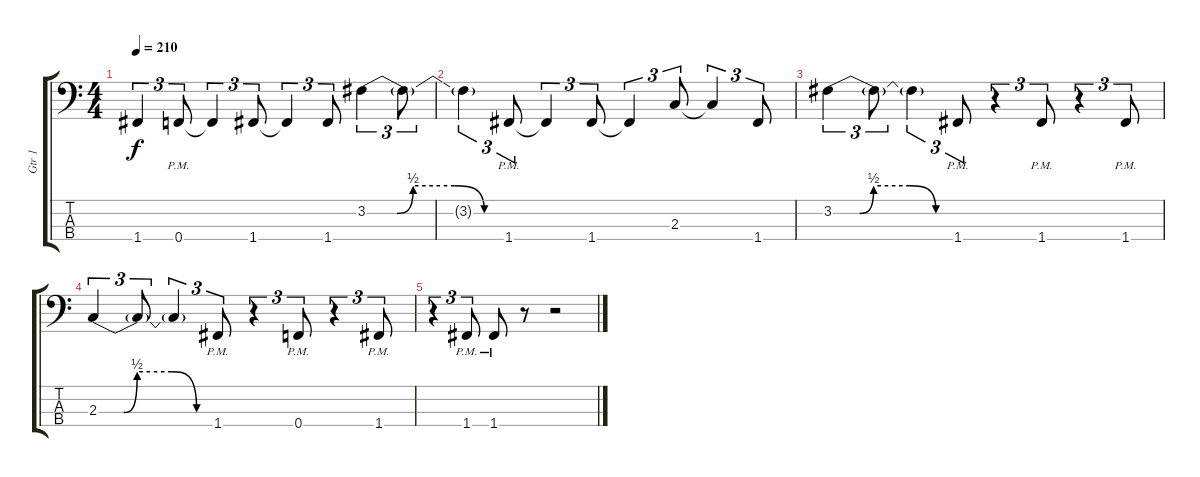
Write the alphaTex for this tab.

\track ("Gtr 1" "Gtr 1") {instrument distortionguitar}
\staff {score tabs}
\tuning (Ab2 Eb2 Bb1 F1) {hide}
\ts (4 4)
\tempo 210
\clef f4
\ks c
1.4{t}.4{tu (3 2) dy f} 0.4{pm}.8{tu (3 2)} 0.4{t}.4{tu (3 2)} 1.4.8{tu (3 2)} 1.4{t}.4{tu (3 2)} 1.4.8{tu (3 2)} 3.2{be (custom 0 0 13 0 20 2 38 2 51 0 60 0)}.4{tu (3 2)} 3.2{t}.8{tu (3 2)} |
3.2{t}.4{tu (3 2)} 1.4{pm}.8{tu (3 2)} 1.4{t}.4{tu (3 2)} 1.4.8{tu (3 2)} 1.4{t}.4{tu (3 2)} 2.3.8{tu (3 2)} 2.3{t}.4{tu (3 2)} 1.4.8{tu (3 2)} |
3.2{be (custom 0 0 13 0 20 2 38 2 51 0 60 0)}.4{tu (3 2)} 3.2{t}.8{tu (3 2)} 3.2{t}.4{tu (3 2)} 1.4{pm}.8{tu (3 2)} r.4{tu (3 2)} 1.4{pm}.8{tu (3 2)} r.4{tu (3 2)} 1.4{pm}.8{tu (3 2)} |
2.3{be (custom 0 0 13 0 20 2 38 2 51 0 60 0)}.4{tu (3 2)} 2.3{t}.8{tu (3 2)} 2.3{t}.4{tu (3 2)} 1.4{pm}.8{tu (3 2)} r.4{tu (3 2)} 0.4{pm}.8{tu (3 2)} r.4{tu (3 2)} 1.4{pm}.8{tu (3 2)} |
r.4{tu (3 2)} 1.4{pm}.8{tu (3 2)} 1.4{pm}.8 r.8 r.2
